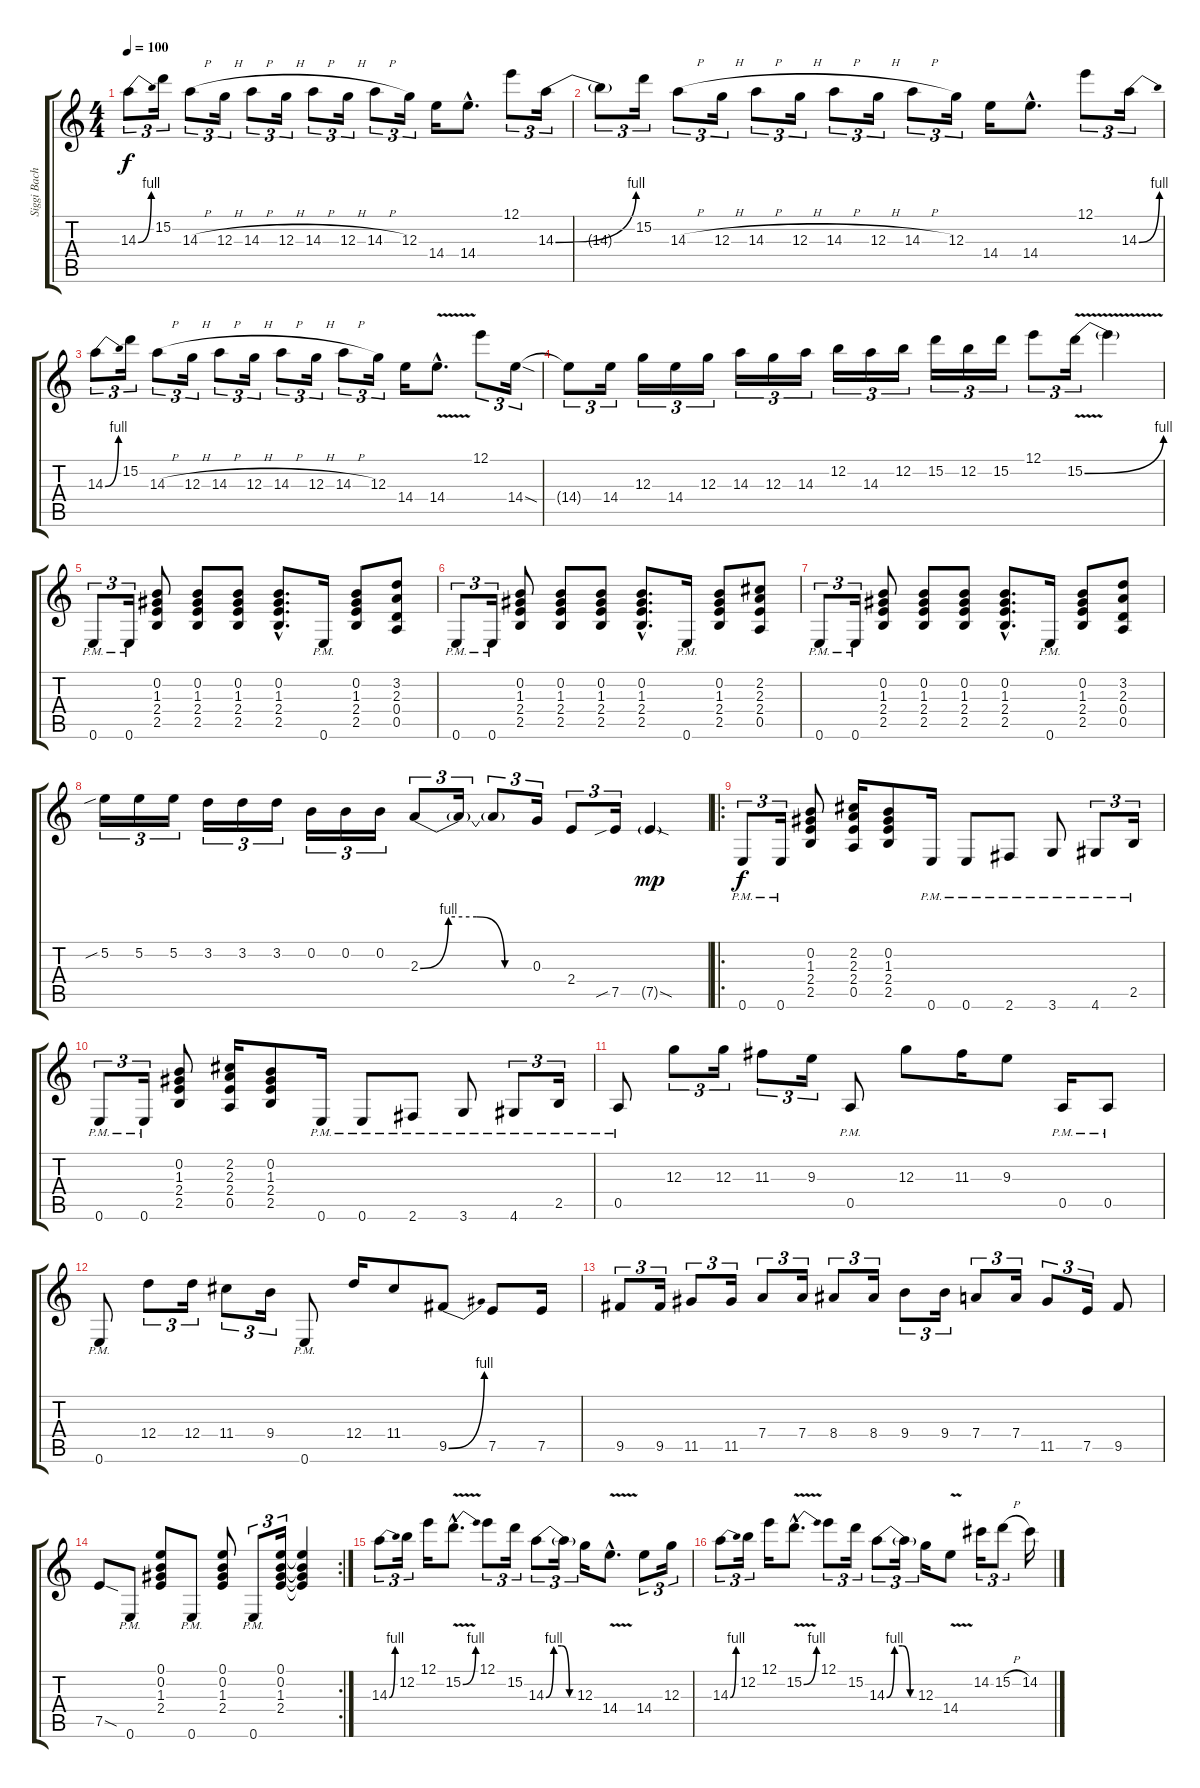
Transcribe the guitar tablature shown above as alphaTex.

\track ("Siggi Bach Lead Guitar" "Siggi Bach") {instrument overdrivenguitar}
\staff {score tabs}
\tuning (E4 B3 G3 D3 A2 E2) {hide}
\ts (4 4)
\tempo 100
\clef g2
\ks c
14.3{be (bend 0 0 60 4)}.8{tu (3 2) dy f instrument overdrivenguitar} 15.2.16{tu (3 2)} 14.3{h}.8{tu (3 2)} 12.3{h}.16{tu (3 2)} 14.3{h}.8{tu (3 2)} 12.3{h}.16{tu (3 2)} 14.3{h}.8{tu (3 2)} 12.3{h}.16{tu (3 2)} 14.3{h}.8{tu (3 2)} 12.3.16{tu (3 2)} 14.4.16 14.4{hac}.8{d} 12.1.8{tu (3 2)} 14.3{be (bend 0 0 60 4)}.16{tu (3 2)} |
14.3{t}.8{tu (3 2)} 15.2.16{tu (3 2)} 14.3{h}.8{tu (3 2)} 12.3{h}.16{tu (3 2)} 14.3{h}.8{tu (3 2)} 12.3{h}.16{tu (3 2)} 14.3{h}.8{tu (3 2)} 12.3{h}.16{tu (3 2)} 14.3{h}.8{tu (3 2)} 12.3.16{tu (3 2)} 14.4.16 14.4{hac}.8{d} 12.1.8{tu (3 2)} 14.3{be (bend 0 0 60 4)}.16{tu (3 2)} |
14.3{be (bend 0 0 60 4)}.8{tu (3 2)} 15.2.16{tu (3 2)} 14.3{h}.8{tu (3 2)} 12.3{h}.16{tu (3 2)} 14.3{h}.8{tu (3 2)} 12.3{h}.16{tu (3 2)} 14.3{h}.8{tu (3 2)} 12.3{h}.16{tu (3 2)} 14.3{h}.8{tu (3 2)} 12.3.16{tu (3 2)} 14.4.16 14.4{v hac}.8{d} 12.1.8{tu (3 2)} 14.4{sod}.16{tu (3 2)} |
14.4{t}.8{tu (3 2)} 14.4.16{tu (3 2)} 12.3.16{tu (3 2)} 14.4.16{tu (3 2)} 12.3.16{tu (3 2)} 14.3.16{tu (3 2)} 12.3.16{tu (3 2)} 14.3.16{tu (3 2)} 12.2.16{tu (3 2)} 14.3.16{tu (3 2)} 12.2.16{tu (3 2)} 15.2.16{tu (3 2)} 12.2.16{tu (3 2)} 15.2.16{tu (3 2)} 12.1.8{tu (3 2)} 15.2{be (bend 0 0 60 4) v}.16{tu (3 2)} 15.2{t}.4 |
0.6{pm}.8{tu (3 2)} 0.6{pm}.16{tu (3 2)} (0.2 1.3 2.4 2.5).8 (0.2 1.3 2.4 2.5).8 (0.2 1.3 2.4 2.5).8 (0.2{hac} 1.3{hac} 2.4{hac} 2.5{hac}).8{d} 0.6{pm}.16 (0.2 1.3 2.4 2.5).8 (3.2 2.3 0.4 0.5).8 |
0.6{pm}.8{tu (3 2)} 0.6{pm}.16{tu (3 2)} (0.2 1.3 2.4 2.5).8 (0.2 1.3 2.4 2.5).8 (0.2 1.3 2.4 2.5).8 (0.2{hac} 1.3{hac} 2.4{hac} 2.5{hac}).8{d} 0.6{pm}.16 (0.2 1.3 2.4 2.5).8 (2.2 2.3 2.4 0.5).8 |
0.6{pm}.8{tu (3 2)} 0.6{pm}.16{tu (3 2)} (0.2 1.3 2.4 2.5).8 (0.2 1.3 2.4 2.5).8 (0.2 1.3 2.4 2.5).8 (0.2{hac} 1.3{hac} 2.4{hac} 2.5{hac}).8{d} 0.6{pm}.16 (0.2 1.3 2.4 2.5).8 (3.2 2.3 0.4 0.5).8 |
5.2{sib}.16{tu (3 2)} 5.2.16{tu (3 2)} 5.2.16{tu (3 2)} 3.2.16{tu (3 2)} 3.2.16{tu (3 2)} 3.2.16{tu (3 2)} 0.2.16{tu (3 2)} 0.2.16{tu (3 2)} 0.2.16{tu (3 2)} 2.3{be (custom 0 0 15 4 30 4 45 0 60 0)}.8{tu (3 2)} 2.3{t}.16{tu (3 2)} 2.3{t}.8{tu (3 2)} 0.3.16{tu (3 2)} 2.4.8{tu (3 2)} 7.5{sib}.16{tu (3 2)} 7.5{sod g}.4{dy mp} |
\ro
0.6{pm}.8{tu (3 2) dy f} 0.6{pm}.16{tu (3 2)} (0.2 1.3 2.4 2.5).8 (2.2 2.3 2.4 0.5).16 (0.2 1.3 2.4 2.5).8 0.6{pm}.16 0.6{pm}.8 2.6{pm}.8 3.6{pm}.8 4.6{pm}.8{tu (3 2)} 2.5{pm}.16{tu (3 2)} |
0.6{pm}.8{tu (3 2)} 0.6{pm}.16{tu (3 2)} (0.2 1.3 2.4 2.5).8 (2.2 2.3 2.4 0.5).16 (0.2 1.3 2.4 2.5).8 0.6{pm}.16 0.6{pm}.8 2.6{pm}.8 3.6{pm}.8 4.6{pm}.8{tu (3 2)} 2.5{pm}.16{tu (3 2)} |
0.5{pm}.8 12.3.8{tu (3 2)} 12.3.16{tu (3 2)} 11.3.8{tu (3 2)} 9.3.16{tu (3 2)} 0.5{pm}.8 12.3.8 11.3.16 9.3.8 0.5{pm}.16 0.5{pm}.8 |
0.6{pm}.8 12.4.8{tu (3 2)} 12.4.16{tu (3 2)} 11.4.8{tu (3 2)} 9.4.16{tu (3 2)} 0.6{pm}.8 12.4.16 11.4.8 9.5{be (bend 0 0 60 4)}.8 7.5.8 7.5.16 |
9.5.8{tu (3 2)} 9.5.16{tu (3 2)} 11.5.8{tu (3 2)} 11.5.16{tu (3 2)} 7.4.8{tu (3 2)} 7.4.16{tu (3 2)} 8.4.8{tu (3 2)} 8.4.16{tu (3 2)} 9.4.8{tu (3 2)} 9.4.16{tu (3 2)} 7.4.8{tu (3 2)} 7.4.16{tu (3 2)} 11.5.8{tu (3 2)} 7.5.16{tu (3 2)} 9.5.8 |
\rc 2
7.5{sod}.8 0.6{pm}.8 (0.1 0.2 1.3 2.4).8 0.6{pm}.8 (0.1 0.2 1.3 2.4).8 0.6{pm}.8{tu (3 2)} (0.1 0.2 1.3 2.4).16{tu (3 2)} (0.1{t} 0.2{t} 1.3{t} 2.4{t}).4 |
14.3{be (bend 0 0 60 4)}.8{tu (3 2)} 12.2.16{tu (3 2)} 12.1.16 15.2{be (bend 0 0 60 4) v hac}.8{d} 12.1.8{tu (3 2)} 15.2.16{tu (3 2)} 14.3{be (custom 0 0 15 4 30 4 45 0 60 0)}.8{tu (3 2)} 14.3{t}.16{tu (3 2)} 12.3.16 14.4{v hac}.8{d} 14.4.8{tu (3 2)} 12.3.16{tu (3 2)} |
14.3{be (bend 0 0 60 4)}.8{tu (3 2)} 12.2.16{tu (3 2)} 12.1.16 15.2{be (bend 0 0 60 4) v hac}.8{d} 12.1.8{tu (3 2)} 15.2.16{tu (3 2)} 14.3{be (custom 0 0 15 4 30 4 45 0 60 0)}.8{tu (3 2)} 14.3{t}.16{tu (3 2)} 12.3.16 14.4{v}.8 14.2.16{tu (3 2)} 15.2{h}.8{tu (3 2)} 14.2.16
